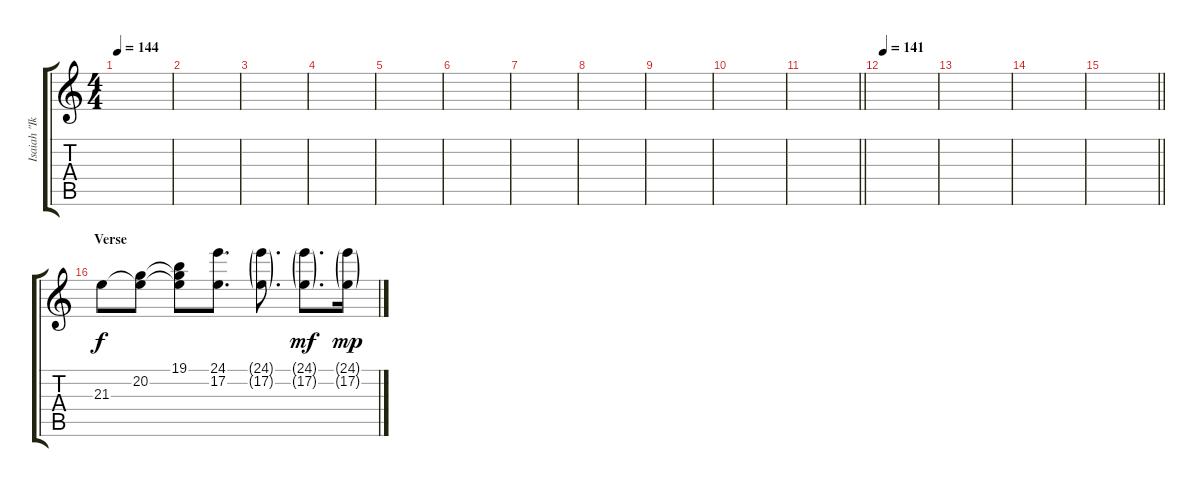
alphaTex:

\track ("Isaiah \"Ikey\" Owens - Keyboards" "Isaiah \"Ik") {instrument electricgrandpiano}
\staff {score tabs}
\tuning (E4 B3 G3 D3 A2 E2) {hide}
\ts (4 4)
\tempo 144
\clef g2
\ks c
|
|
|
|
|
|
|
|
|
|
\barLineRight lightlight
|
\section ("" "")
\tempo 141
|
|
|
\barLineRight lightlight
|
\section ("" "Verse")
21.3.8 (20.2 21.3{t}).8 (19.1 20.2{t} 21.3{t}).8 (24.1 17.2).8{d} (24.1{g} 17.2{g}).8{d} (24.1{g} 17.2{g}).8{d dy mf} (24.1{g} 17.2{g}).16{dy mp}
